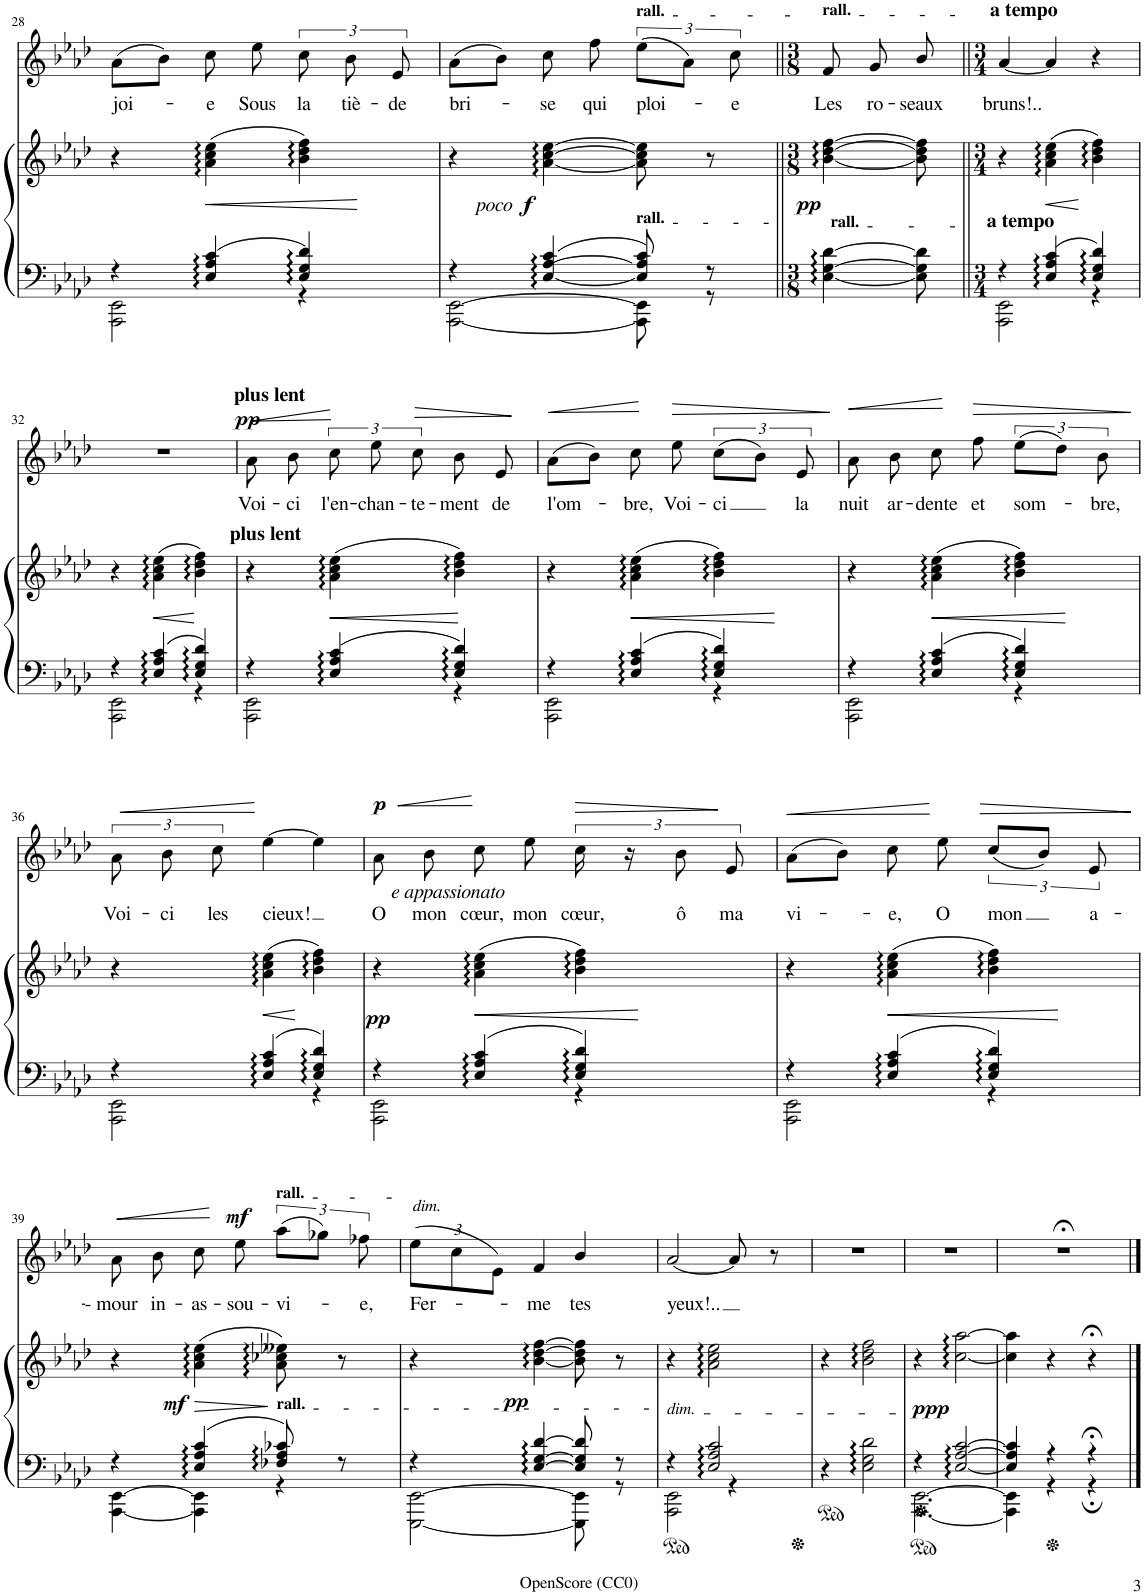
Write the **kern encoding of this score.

**kern	**kern	**dynam	**kern	**text	**dynam
*part2	*part2	*part2	*part1	*part1	*part1
*staff3	*staff2	*staff2/3	*staff1	*staff1	*staff1
*I"Piano	*	*	*I"Chant Voice	*	*
*I'Pno	*	*	*	*	*
!!LO:PB:g=z
*clefF4	*clefG2	*	*clefG2	*	*
*k[b-e-a-d-]	*k[b-e-a-d-]	*	*k[b-e-a-d-]	*	*
*M3/4	*M3/4	*	*M3/4	*	*
=28	=28	=28	=28	=28	=28
*^	*	*	*	*	*
!	!	!	!	!	!LO:LY:b	!
4r	2AAA-\ 2EE-\	4r	.	(8a-\L	joi-	.
.	.	.	.	8b-\J)	.	.
!	!	!	!LO:HP:b	!	!LO:LY:b	!
4E-/ 4A-/ 4c/	.	(4a-\ 4cc\ 4ee-\	<	8cc\	-e	.
!	!	!	!	!	!LO:LY:b	!
.	.	.	.	8ee-\	Sous	.
!	!	!	!	!	!LO:LY:b	!
4E-/ 4G/ 4d-/	4r	4b-\ 4dd-\ 4ff\)	.	12cc\	la	.
!	!	!	!	!	!LO:LY:b	!
.	.	.	.	12b-\	tiè-	.
!	!	!	!	!	!LO:LY:b	!
.	.	.	.	12e-/	-de	.
*v	*v	*	*	*	*	*
.	.	[	.	.	.
=29	=29	=29	=29	=29	=29
*^	*	*	*	*	*
!	!	!	!	!	!LO:LY:b	!
4r	[2AAA-\ [>2EE-\	4r	.	(8a-\L	bri-	.
.	.	.	.	8b-\J)	.	.
!	!	!	!LO:DY:b	!	!LO:LY:b	!
!	!	!	!LO:DY:n=1:b	!	!	!
[<4E-/ 4A-/ [4c/	.	[4a-\ [4cc\ [4ee-\	other-dynamics f	8cc\	-se	.
!	!	!	!	!	!LO:LY:b	!
.	.	.	.	8ff\	qui	.
!	!	!	!	!LO:TX:a:t=rall.	!	!
!LO:TX:a:t=rall.	!	!	!	!	!	!
!	!	!	!	!	!LO:LY:b	!
8E-/] 8A-/ 8c/]	8AAA-\] 8EE-\]	8a-\] 8cc\] 8ee-\]	.	(12ee-\L	ploi-	.
.	.	.	.	12a-\J)	.	.
8r	8r	8r	.	.	.	.
!	!	!	!	!	!LO:LY:b	!
.	.	.	.	12cc\	-e	.
*v	*v	*	*	*	*	*
=30||	=30||	=30||	=30||	=30||	=30||
*M3/8	*M3/8	*	*M3/8	*	*
!	!	!	!LO:TX:a:t=rall.	!	!
!LO:TX:a:t=rall.	!	!	!	!	!
!	!	!LO:DY:b	!	!LO:LY:b	!
[4E-\ [4G\ [4d-\	[4b-\ [4dd-\ [4ff\	pp	8f/	Les	.
!	!	!	!	!LO:LY:b	!
.	.	.	8g/	ro-	.
!	!	!	!	!LO:LY:b	!
8E-\] 8G\] 8d-\]	8b-\] 8dd-\] 8ff\]	.	8b-/	-seaux	.
=31||	=31||	=31||	=31||	=31||	=31||
*M3/4	*M3/4	*	*M3/4	*	*
*^	*	*	*	*	*
!	!	!	!	!LO:TX:a:B:t=a tempo	!	!
!	!	!LO:TX:b:B:t=a tempo	!	!	!	!
!	!	!	!	!	!LO:LY:b	!
4r	2AAA-\ 2EE-\	4r	.	[4a-/	bruns!..	.
!	!	!	!LO:HP:b	!	!	!
4E-/ 4A-/ 4c/	.	(4a-\ 4cc\ 4ee-\	<	4a-/]	.	.
4E-/ 4G/ 4d-/	4r	4b-\ 4dd-\ 4ff\)	.	4r	.	.
*v	*v	*	*	*	*	*
.	.	[	.	.	.
!!LO:LB:g=z
=32	=32	=32	=32	=32	=32
*^	*	*	*	*	*
4r	2AAA-\ 2EE-\	4r	.	2.r	.	.
!	!	!	!LO:HP:b	!	!	!
4E-/ 4A-/ 4c/	.	(4a-\ 4cc\ 4ee-\	<	.	.	.
4E-/ 4G/ 4d-/	4r	4b-\ 4dd-\ 4ff\)	.	.	.	.
*v	*v	*	*	*	*	*
.	.	[	.	.	.
=33	=33	=33	=33	=33	=33
*^	*	*	*	*	*
!	!	!	!	!LO:TX:a:B:t=plus lent	!	!
!	!	!LO:TX:a:B:t=plus lent	!	!	!	!
!	!	!	!	!	!LO:LY:b	!LO:HP:b
!	!	!	!	!	!	!LO:DY:n=1:a
4r	2AAA-\ 2EE-\	4r	.	8a-\	Voi-	< pp
!	!	!	!	!	!LO:LY:b	!
.	.	.	.	8b-\	-ci	.
!	!	!	!LO:HP:b	!	!LO:LY:b	!
4E-/ 4A-/ 4c/	.	(4a-\ 4cc\ 4ee-\	<	12cc\	l'en-	[
!	!	!	!	!	!LO:LY:b	!
.	.	.	.	12ee-\	-chan-	.
!	!	!	!	!	!LO:LY:b	!LO:HP:b
.	.	.	.	12cc\	-te-	>
!	!	!	!	!	!LO:LY:b	!
4E-/ 4G/ 4d-/	4r	4b-\ 4dd-\ 4ff\)	.	8b-\	-ment	.
!	!	!	!	!	!LO:LY:b	!
.	.	.	.	8e-/	de	.
*v	*v	*	*	*	*	*
.	.	[	.	.	]
=34	=34	=34	=34	=34	=34
*^	*	*	*	*	*
!	!	!	!	!	!LO:LY:b	!LO:HP:b
4r	2AAA-\ 2EE-\	4r	.	(8a-\L	l'om-	<
.	.	.	.	8b-\J)	.	.
!	!	!	!LO:HP:b	!	!LO:LY:b	!
4E-/ 4A-/ 4c/	.	(4a-\ 4cc\ 4ee-\	<	8cc\	-bre,	[
!	!	!	!	!	!LO:LY:b	!LO:HP:b
.	.	.	.	8ee-\	Voi-	>
!	!	!	!	!	!LO:LY:b	!
4E-/ 4G/ 4d-/	4r	4b-\ 4dd-\ 4ff\)	.	(12cc\L	-ci	.
.	.	.	.	12b-\J)	.	.
!	!	!	!	!	!LO:LY:b	!
.	.	.	.	12e-/	la	.
*v	*v	*	*	*	*	*
.	.	[	.	.	]
=35	=35	=35	=35	=35	=35
*^	*	*	*	*	*
!	!	!	!	!	!LO:LY:b	!LO:HP:b
4r	2AAA-\ 2EE-\	4r	.	8a-\	nuit	<
!	!	!	!	!	!LO:LY:b	!
.	.	.	.	8b-\	ar-	.
!	!	!	!LO:HP:b	!	!LO:LY:b	!
4E-/ 4A-/ 4c/	.	(4a-\ 4cc\ 4ee-\	<	8cc\	-dente	.
!	!	!	!	!	!LO:LY:b	!LO:HP:n=1:b
.	.	.	.	8ff\	et	[ >
!	!	!	!	!	!LO:LY:b	!
4E-/ 4G/ 4d-/	4r	4b-\ 4dd-\ 4ff\)	.	(12ee-\L	som-	.
.	.	.	.	12dd-\J)	.	.
!	!	!	!	!	!LO:LY:b	!
.	.	.	.	12b-\	-bre,	.
*v	*v	*	*	*	*	*
.	.	[	.	.	]
!!LO:LB:g=z
=36	=36	=36	=36	=36	=36
*^	*	*	*	*	*
!	!	!	!	!	!LO:LY:b	!LO:HP:b
4r	2AAA-\ 2EE-\	4r	.	12a-\	Voi-	<
!	!	!	!	!	!LO:LY:b	!
.	.	.	.	12b-\	-ci	.
!	!	!	!	!	!LO:LY:b	!
.	.	.	.	12cc\	les	.
!	!	!	!LO:HP:b	!	!LO:LY:b	!
4E-/ 4A-/ 4c/	.	(4a-\ 4cc\ 4ee-\	<	[4ee-\	cieux!	[
4E-/ 4G/ 4d-/	4r	4b-\ 4dd-\ 4ff\)	.	4ee-\]	.	.
*v	*v	*	*	*	*	*
.	.	[	.	.	.
=37	=37	=37	=37	=37	=37
*^	*	*	*	*	*
!	!	!	!	!LO:TX:b:i:t=e appassionato	!	!
!	!	!	!LO:DY:a=2	!	!LO:LY:b	!LO:HP:b
!	!	!	!	!	!	!LO:DY:n=1:a
4r	2AAA-\ 2EE-\	4r	pp	8a-\	O	< p
!	!	!	!	!	!LO:LY:b	!
.	.	.	.	8b-\	mon	.
!	!	!	!LO:HP:b	!	!LO:LY:b	!
4E-/ 4A-/ 4c/	.	(4a-\ 4cc\ 4ee-\	<	8cc\	cœur,	[
!	!	!	!	!	!LO:LY:b	!
.	.	.	.	8ee-\	mon	.
!	!	!	!	!	!LO:LY:b	!LO:HP:b
4E-/ 4G/ 4d-/	4r	4b-\ 4dd-\ 4ff\)	.	24cc\	cœur,	>
.	.	.	.	24r	.	.
!	!	!	!	!	!LO:LY:b	!
.	.	.	.	12b-\	ô	.
!	!	!	!	!	!LO:LY:b	!
.	.	.	.	12e-/	ma	]
*v	*v	*	*	*	*	*
.	.	[	.	.	.
=38	=38	=38	=38	=38	=38
*^	*	*	*	*	*
!	!	!	!	!	!LO:LY:b	!LO:HP:b
4r	2AAA-\ 2EE-\	4r	.	(8a-\L	vi-	<
.	.	.	.	8b-\J)	.	.
!	!	!	!LO:HP:b	!	!LO:LY:b	!
4E-/ 4A-/ 4c/	.	(4a-\ 4cc\ 4ee-\	<	8cc\	-e,	.
!	!	!	!	!	!LO:LY:b	!
.	.	.	.	8ee-\	O	[
!	!	!	!	!	!LO:LY:b	!LO:HP:b
4E-/ 4G/ 4d-/	4r	4b-\ 4dd-\ 4ff\)	.	(12cc/L	mon	>
.	.	.	.	12b-/J)	.	.
!	!	!	!	!	!LO:LY:b	!
.	.	.	.	12e-/	a-	.
*v	*v	*	*	*	*	*
.	.	[	.	.	]
!!LO:LB:g=z
=39	=39	=39	=39	=39	=39
*^	*	*	*	*	*
!	!	!	!	!	!LO:LY:b	!LO:HP:b
4r	[4AAA-\ [>4EE-\	4r	.	8a-\	-- mour	<
!	!	!	!	!	!LO:LY:b	!
.	.	.	.	8b-\	in-	.
!	!	!	!LO:HP:b	!	!LO:LY:b	!
!	!	!	!LO:DY:n=1:b	!	!	!
4E-/ 4A-/ 4c/	4AAA-\] 4EE-\]	(4a-\ 4cc\ 4ee-\	> mf	8cc\	-as-	.
!	!	!	!	!	!LO:LY:b	!LO:DY:n=1:a
.	.	.	.	8ee-\	-sou-	[ mf
!	!	!	!	!LO:TX:a:t=rall.	!	!
!LO:TX:a:t=rall.	!	!	!	!	!	!
!	!	!	!	!	!LO:LY:b	!
8F-X/ 8A-/ 8c-X/	4r	8a-\ 8cc-X\ 8ee--X\)	]	(12aa-\L	-vi-	.
.	.	.	.	12gg-X\J)	.	.
8r	.	8r	.	.	.	.
!	!	!	!	!	!LO:LY:b	!
.	.	.	.	12ff-X\	-e,	.
=40	=40	=40	=40	=40	=40	=40
*	*	*	*	*Xbrackettup	*	*
!	!	!	!	!LO:TX:a:i:t=dim.	!	!
!	!	!	!	!	!LO:LY:b	!
4r	[2EEE-\ [>2EE-\	4r	.	(12ee-\L	Fer-	.
.	.	.	.	12cc\	.	.
.	.	.	.	12e-\J)	.	.
!	!	!	!LO:DY:b	!	!LO:LY:b	!
[4E-/ [4G/ [4d-/	.	[4b-\ [4dd-\ [4ff\	pp	4f/	-me	.
!	!	!	!	!	!LO:LY:b	!
8E-/] 8G/] 8d-/]	8EEE-\] 8EE-\]	8b-\] 8dd-\] 8ff\]	.	4b-/	tes	.
8r	8r	8r	.	.	.	.
=41	=41	=41	=41	=41	=41	=41
!	!	!LO:TX:b:i:t=dim.	!	!	!	!
!	!	!	!	!	!LO:LY:b	!
4r	2AAA-\ 2EE-\	4r	.	[2a-/	yeux!..	.
2E-/ 2A-/ 2c/	.	2a-\ 2cc\ 2ee-\	.	.	.	.
.	4r	.	.	8a-/]	.	.
.	.	.	.	8r	.	.
*v	*v	*	*	*	*	*
=42	=42	=42	=42	=42	=42
4r	4r	.	2.r	.	.
2E-\ 2G\ 2d-\	2b-\ 2dd-\ 2ff\	.	.	.	.
=43	=43	=43	=43	=43	=43
*^	*	*	*	*	*
!	!	!	!LO:DY:b	!	!	!
4r	[2.AAA-\ [>2.EE-\	4r	ppp	2.r	.	.
[<2E-/ [2A-/ [2c/	.	[2cc\ [2aa-\	.	.	.	.
=44	=44	=44	=44	=44	=44	=44
4E-/] 4A-/] 4c/]	4AAA-\] 4EE-\]	4cc\] 4aa-\]	.	2.r;<	.	.
4r	4r	4r	.	.	.	.
4r;<	4r;	4r;<	.	.	.	.
*v	*v	*	*	*	*	*
==	==	==	==	==	==
*-	*-	*-	*-	*-	*-
